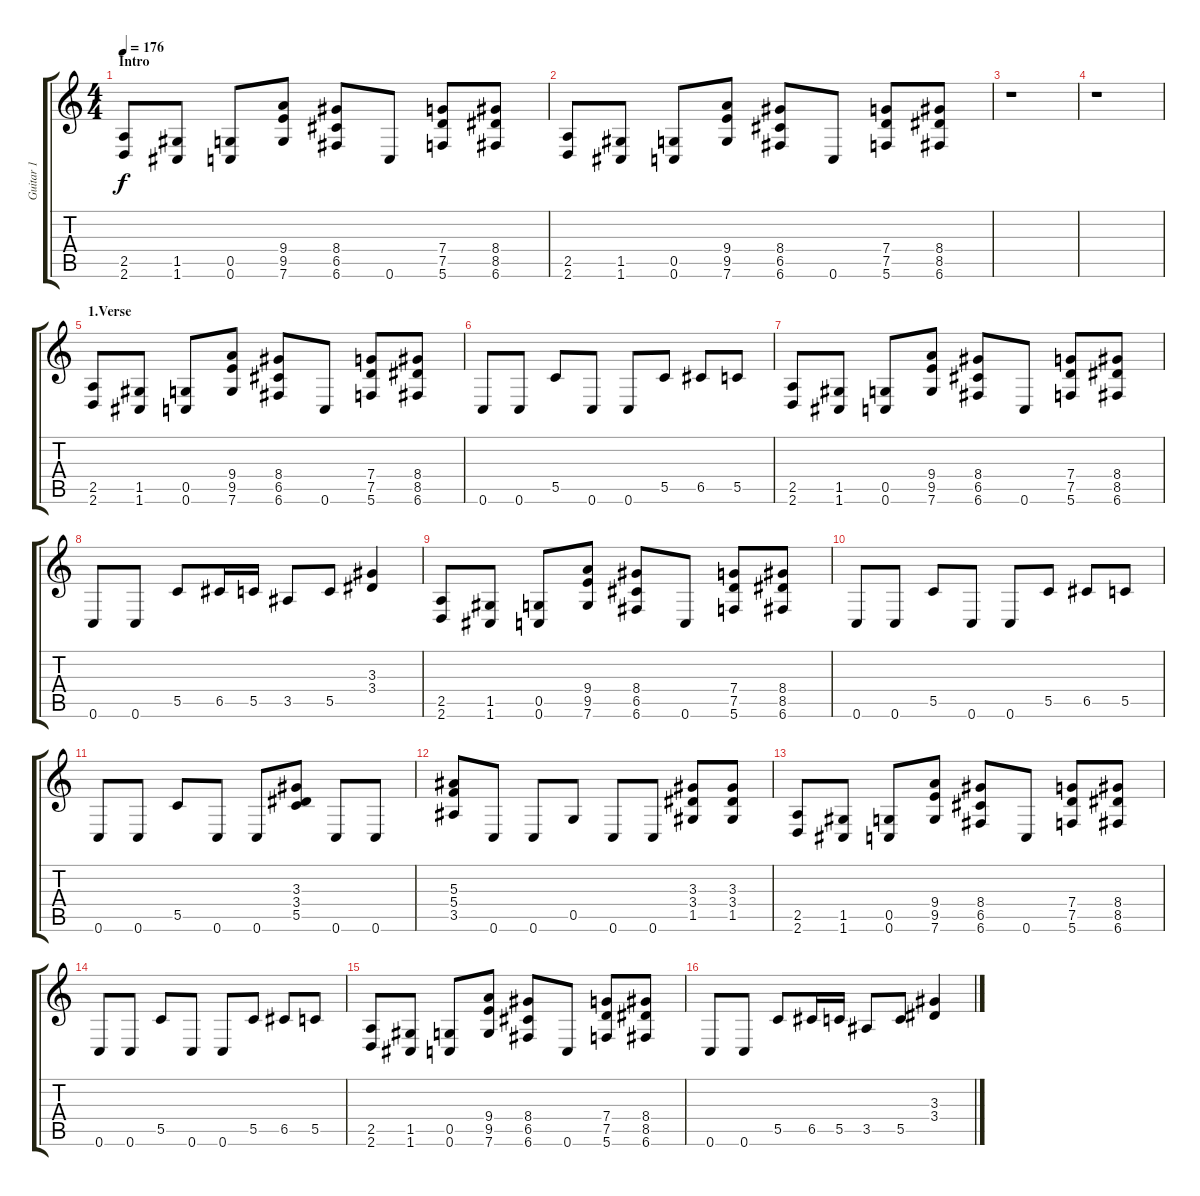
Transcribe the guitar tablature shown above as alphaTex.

\track ("Guitar 1" "Guitar 1") {instrument distortionguitar}
\staff {score tabs}
\tuning (D4 A3 F3 C3 G2 C2) {hide}
\ts (4 4)
\section ("" "Intro")
\tempo 176
\clef g2
\ks c
(2.5 2.6).8{dy f instrument distortionguitar} (1.5 1.6).8 (0.5 0.6).8 (9.4 9.5 7.6).8 (8.4 6.5 6.6).8 0.6.8 (7.4 7.5 5.6).8 (8.4 8.5 6.6).8 |
(2.5 2.6).8 (1.5 1.6).8 (0.5 0.6).8 (9.4 9.5 7.6).8 (8.4 6.5 6.6).8 0.6.8 (7.4 7.5 5.6).8 (8.4 8.5 6.6).8 |
r.1 |
r.1 |
\section ("" "1.Verse")
(2.5 2.6).8 (1.5 1.6).8 (0.5 0.6).8 (9.4 9.5 7.6).8 (8.4 6.5 6.6).8 0.6.8 (7.4 7.5 5.6).8 (8.4 8.5 6.6).8 |
0.6.8 0.6.8 5.5.8 0.6.8 0.6.8 5.5.8 6.5.8 5.5.8 |
(2.5 2.6).8 (1.5 1.6).8 (0.5 0.6).8 (9.4 9.5 7.6).8 (8.4 6.5 6.6).8 0.6.8 (7.4 7.5 5.6).8 (8.4 8.5 6.6).8 |
0.6.8 0.6.8 5.5.8 6.5.16 5.5.16 3.5.8 5.5.8 (3.3 3.4).4 |
(2.5 2.6).8 (1.5 1.6).8 (0.5 0.6).8 (9.4 9.5 7.6).8 (8.4 6.5 6.6).8 0.6.8 (7.4 7.5 5.6).8 (8.4 8.5 6.6).8 |
0.6.8 0.6.8 5.5.8 0.6.8 0.6.8 5.5.8 6.5.8 5.5.8 |
0.6.8 0.6.8 5.5.8 0.6.8 0.6.8 (3.3 3.4 5.5).8 0.6.8 0.6.8 |
(5.3 5.4 3.5).8 0.6.8 0.6.8 0.5.8 0.6.8 0.6.8 (3.3 3.4 1.5).8 (3.3 3.4 1.5).8 |
(2.5 2.6).8 (1.5 1.6).8 (0.5 0.6).8 (9.4 9.5 7.6).8 (8.4 6.5 6.6).8 0.6.8 (7.4 7.5 5.6).8 (8.4 8.5 6.6).8 |
0.6.8 0.6.8 5.5.8 0.6.8 0.6.8 5.5.8 6.5.8 5.5.8 |
(2.5 2.6).8 (1.5 1.6).8 (0.5 0.6).8 (9.4 9.5 7.6).8 (8.4 6.5 6.6).8 0.6.8 (7.4 7.5 5.6).8 (8.4 8.5 6.6).8 |
0.6.8 0.6.8 5.5.8 6.5.16 5.5.16 3.5.8 5.5.8 (3.3 3.4).4
